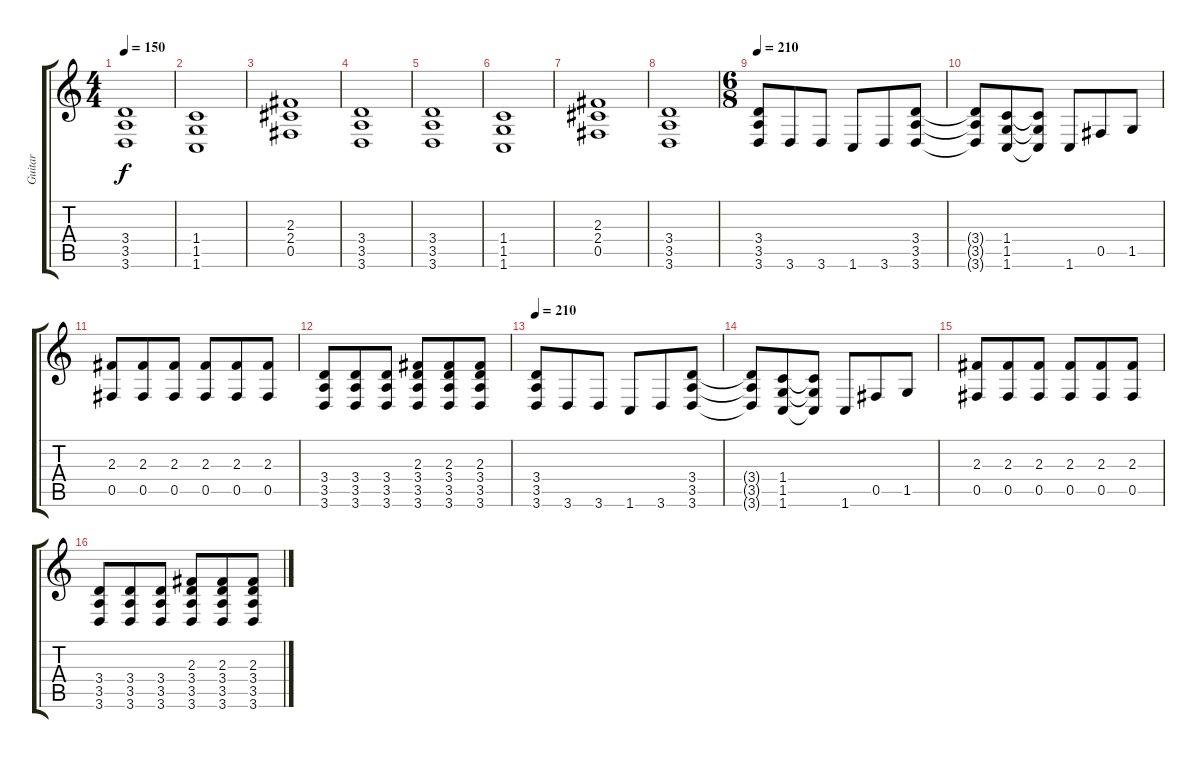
\track ("Guitar" "Guitar") {instrument distortionguitar}
\staff {score tabs}
\tuning (Db4 Ab3 E3 B2 Gb2 B1) {hide}
\ts (4 4)
\tempo 150
\clef g2
\ks c
(3.4 3.5 3.6).1{dy f} |
(1.4 1.5 1.6).1 |
(2.3 2.4 0.5).1 |
(3.4 3.5 3.6).1 |
(3.4 3.5 3.6).1 |
(1.4 1.5 1.6).1 |
(2.3 2.4 0.5).1 |
(3.4 3.5 3.6).1 |
\ts (6 8)
\tempo 210
(3.4 3.5 3.6).8 3.6.8 3.6.8 1.6.8 3.6.8 (3.4 3.5 3.6).8 |
(3.4{t} 3.5{t} 3.6{t}).8 (1.4 1.5 1.6).8 (1.4{t} 1.5{t} 1.6{t}).8 1.6.8 0.5.8 1.5.8 |
(2.3 0.5).8 (2.3 0.5).8 (2.3 0.5).8 (2.3 0.5).8 (2.3 0.5).8 (2.3 0.5).8 |
(3.4 3.5 3.6).8 (3.4 3.5 3.6).8 (3.4 3.5 3.6).8 (2.3 3.4 3.5 3.6).8 (2.3 3.4 3.5 3.6).8 (2.3 3.4 3.5 3.6).8 |
\tempo 210
(3.4 3.5 3.6).8 3.6.8 3.6.8 1.6.8 3.6.8 (3.4 3.5 3.6).8 |
(3.4{t} 3.5{t} 3.6{t}).8 (1.4 1.5 1.6).8 (1.4{t} 1.5{t} 1.6{t}).8 1.6.8 0.5.8 1.5.8 |
(2.3 0.5).8 (2.3 0.5).8 (2.3 0.5).8 (2.3 0.5).8 (2.3 0.5).8 (2.3 0.5).8 |
(3.4 3.5 3.6).8 (3.4 3.5 3.6).8 (3.4 3.5 3.6).8 (2.3 3.4 3.5 3.6).8 (2.3 3.4 3.5 3.6).8 (2.3 3.4 3.5 3.6).8
